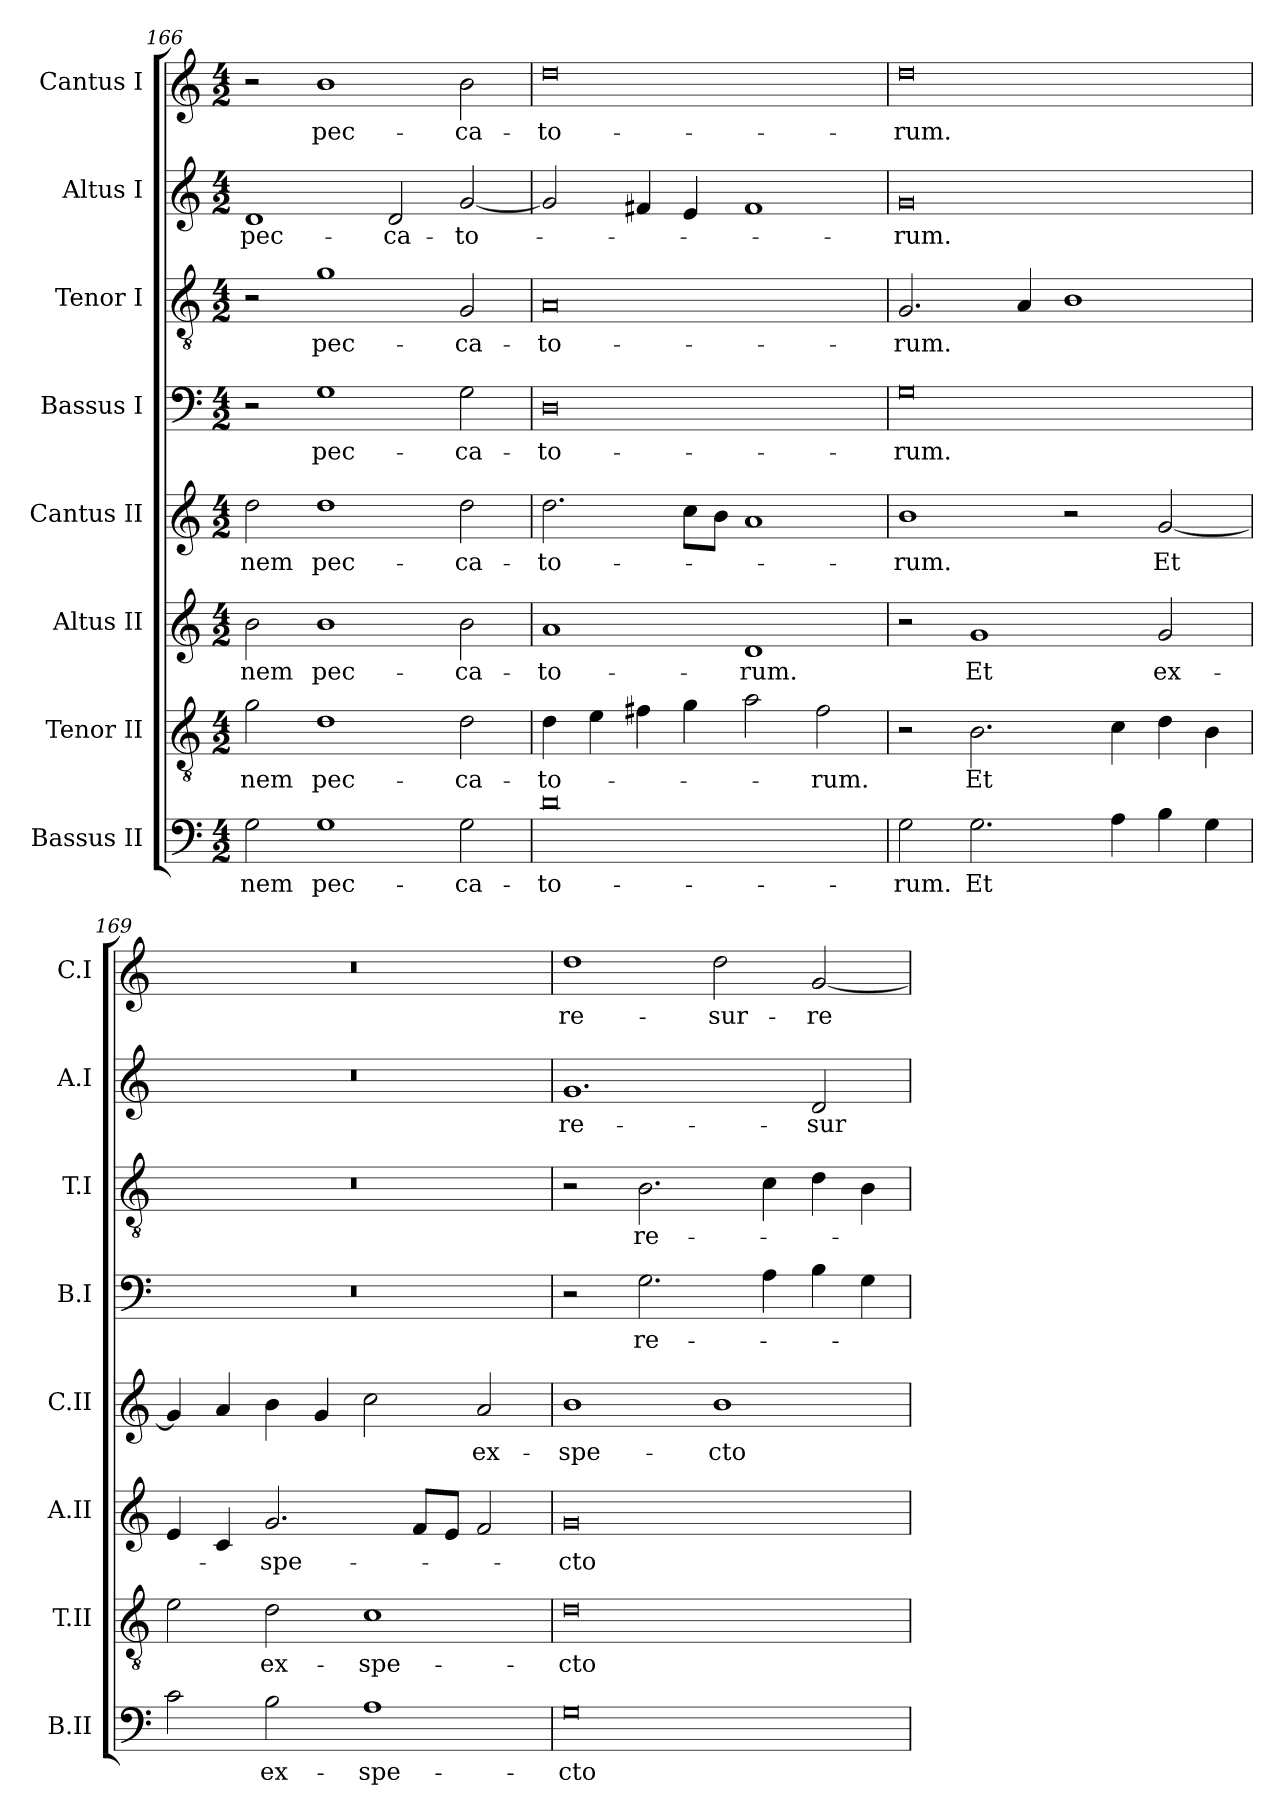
**kern	**text	**kern	**text	**kern	**text	**kern	**text	**kern	**text	**kern	**text	**kern	**text	**kern	**text
*part8	*part8	*part7	*part7	*part6	*part6	*part5	*part5	*part4	*part4	*part3	*part3	*part2	*part2	*part1	*part1
*staff8	*staff8	*staff7	*staff7	*staff6	*staff6	*staff5	*staff5	*staff4	*staff4	*staff3	*staff3	*staff2	*staff2	*staff1	*staff1
*I"Bassus II	*	*I"Tenor II	*	*I"Altus II	*	*I"Cantus II	*	*I"Bassus I	*	*I"Tenor I	*	*I"Altus I	*	*I"Cantus I	*
*I'B.II	*	*I'T.II	*	*I'A.II	*	*I'C.II	*	*I'B.I	*	*I'T.I	*	*I'A.I	*	*I'C.I	*
*clefF4	*	*clefGv2	*	*clefG2	*	*clefG2	*	*clefF4	*	*clefGv2	*	*clefG2	*	*clefG2	*
*	*	*ITrd7c12	*	*	*	*	*	*	*	*ITrd7c12	*	*	*	*	*
*k[]	*	*k[]	*	*k[]	*	*k[]	*	*k[]	*	*k[]	*	*k[]	*	*k[]	*
*C:	*	*C:	*	*C:	*	*C:	*	*C:	*	*C:	*	*C:	*	*C:	*
*M4/2	*	*M4/2	*	*M4/2	*	*M4/2	*	*M4/2	*	*M4/2	*	*M4/2	*	*M4/2	*
=166	=166	=166	=166	=166	=166	=166	=166	=166	=166	=166	=166	=166	=166	=166	=166
2G\	-nem	2G\	-nem	2b\	-nem	2dd\	-nem	2r	.	2r	.	1d/	pec-	2r	.
1G\	pec-	1D\	pec-	1b\	pec-	1dd\	pec-	1G\	pec-	1G\	pec-	.	.	1b\	pec-
.	.	.	.	.	.	.	.	.	.	.	.	2d/	-ca-	.	.
2G\	-ca-	2D\	-ca-	2b\	-ca-	2dd\	-ca-	2G\	-ca-	2GG/	-ca-	[2g/	-to-	2b\	-ca-
=167	=167	=167	=167	=167	=167	=167	=167	=167	=167	=167	=167	=167	=167	=167	=167
0d\	-to-	4D\	-to-	1a/	-to-	2.dd\	-to-	0D\	-to-	0AA/	-to-	2g/]	.	0dd\	-to-
.	.	4E\	.	.	.	.	.	.	.	.	.	.	.	.	.
.	.	4F#X\	.	.	.	.	.	.	.	.	.	4f#/	.	.	.
.	.	4G\	.	.	.	8cc\L	.	.	.	.	.	4e/	.	.	.
.	.	.	.	.	.	8b\J	.	.	.	.	.	.	.	.	.
.	.	2A\	.	1d/	-rum.	1a/	.	.	.	.	.	1f#/	.	.	.
.	.	2F#\	-rum.	.	.	.	.	.	.	.	.	.	.	.	.
=168	=168	=168	=168	=168	=168	=168	=168	=168	=168	=168	=168	=168	=168	=168	=168
2G\	-rum.	2r	.	2r	.	1b\	-rum.	0G\	-rum.	2.GG/	-rum.	0g/	-rum.	0dd\	-rum.
2.G\	Et	2.BB\	Et	1g/	Et	.	.	.	.	.	.	.	.	.	.
.	.	.	.	.	.	.	.	.	.	4AA/	.	.	.	.	.
.	.	.	.	.	.	2r	.	.	.	1BB\	.	.	.	.	.
4A\	.	4C\	.	.	.	.	.	.	.	.	.	.	.	.	.
4B\	.	4D\	.	2g/	ex-	[2g/	Et	.	.	.	.	.	.	.	.
4G\	.	4BB\	.	.	.	.	.	.	.	.	.	.	.	.	.
=169	=169	=169	=169	=169	=169	=169	=169	=169	=169	=169	=169	=169	=169	=169	=169
2c\	.	2E\	.	4e/	.	4g/]	.	0r	.	0r	.	0r	.	0r	.
.	.	.	.	4c/	.	4a/	.	.	.	.	.	.	.	.	.
2B\	ex-	2D\	ex-	2.g/	-spe-	4b\	.	.	.	.	.	.	.	.	.
.	.	.	.	.	.	4g/	.	.	.	.	.	.	.	.	.
1A\	-spe-	1C\	-spe-	.	.	2cc\	.	.	.	.	.	.	.	.	.
.	.	.	.	8f/L	.	.	.	.	.	.	.	.	.	.	.
.	.	.	.	8e/J	.	.	.	.	.	.	.	.	.	.	.
.	.	.	.	2f/	.	2a/	ex-	.	.	.	.	.	.	.	.
=170	=170	=170	=170	=170	=170	=170	=170	=170	=170	=170	=170	=170	=170	=170	=170
0G\	-cto	0D\	-cto	0g/	-cto	1b\	-spe-	2r	.	2r	.	1.g/	re-	1dd\	re-
.	.	.	.	.	.	.	.	2.G\	re-	2.BB\	re-	.	.	.	.
.	.	.	.	.	.	1b\	-cto	.	.	.	.	.	.	2dd\	-sur-
.	.	.	.	.	.	.	.	4A\	.	4C\	.	.	.	.	.
.	.	.	.	.	.	.	.	4B\	.	4D\	.	2d/	-sur-	[2g/	-re-
.	.	.	.	.	.	.	.	4G\	.	4BB\	.	.	.	.	.
=	=	=	=	=	=	=	=	=	=	=	=	=	=	=	=
*-	*-	*-	*-	*-	*-	*-	*-	*-	*-	*-	*-	*-	*-	*-	*-
